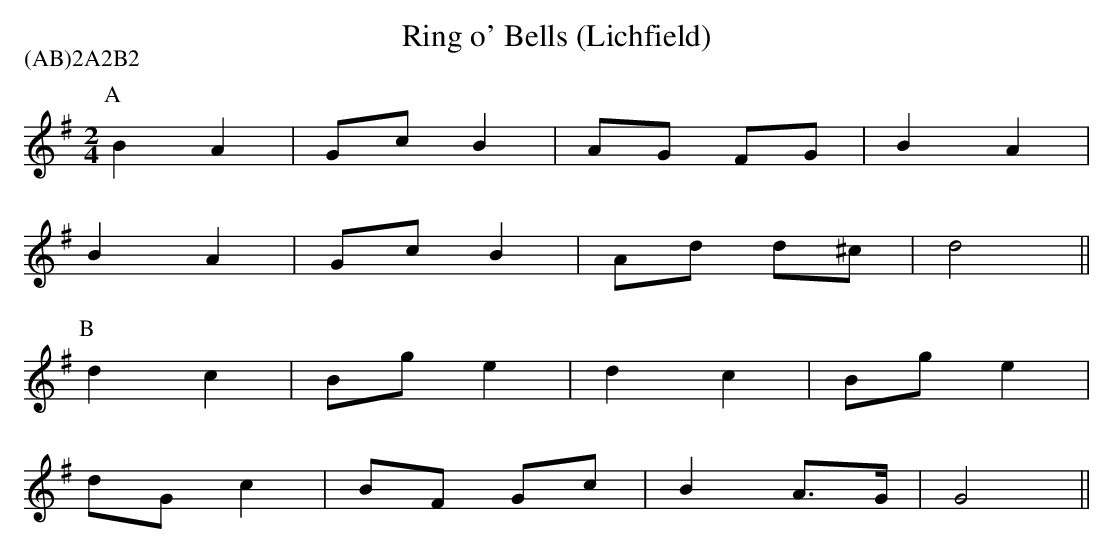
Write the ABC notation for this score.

X:1
T:Ring o' Bells (Lichfield)
L:1/8
M:2/4
P:(AB)2A2B2
K:G
P:A
B2 A2|Gc B2|AG FG |B2 A2|
B2 A2|Gc B2|Ad d^c|d4   ||
P:B
d2 c2|Bg e2|d2 c2 |Bg e2|
dG c2|BF Gc|B2 A>G|G4   ||
